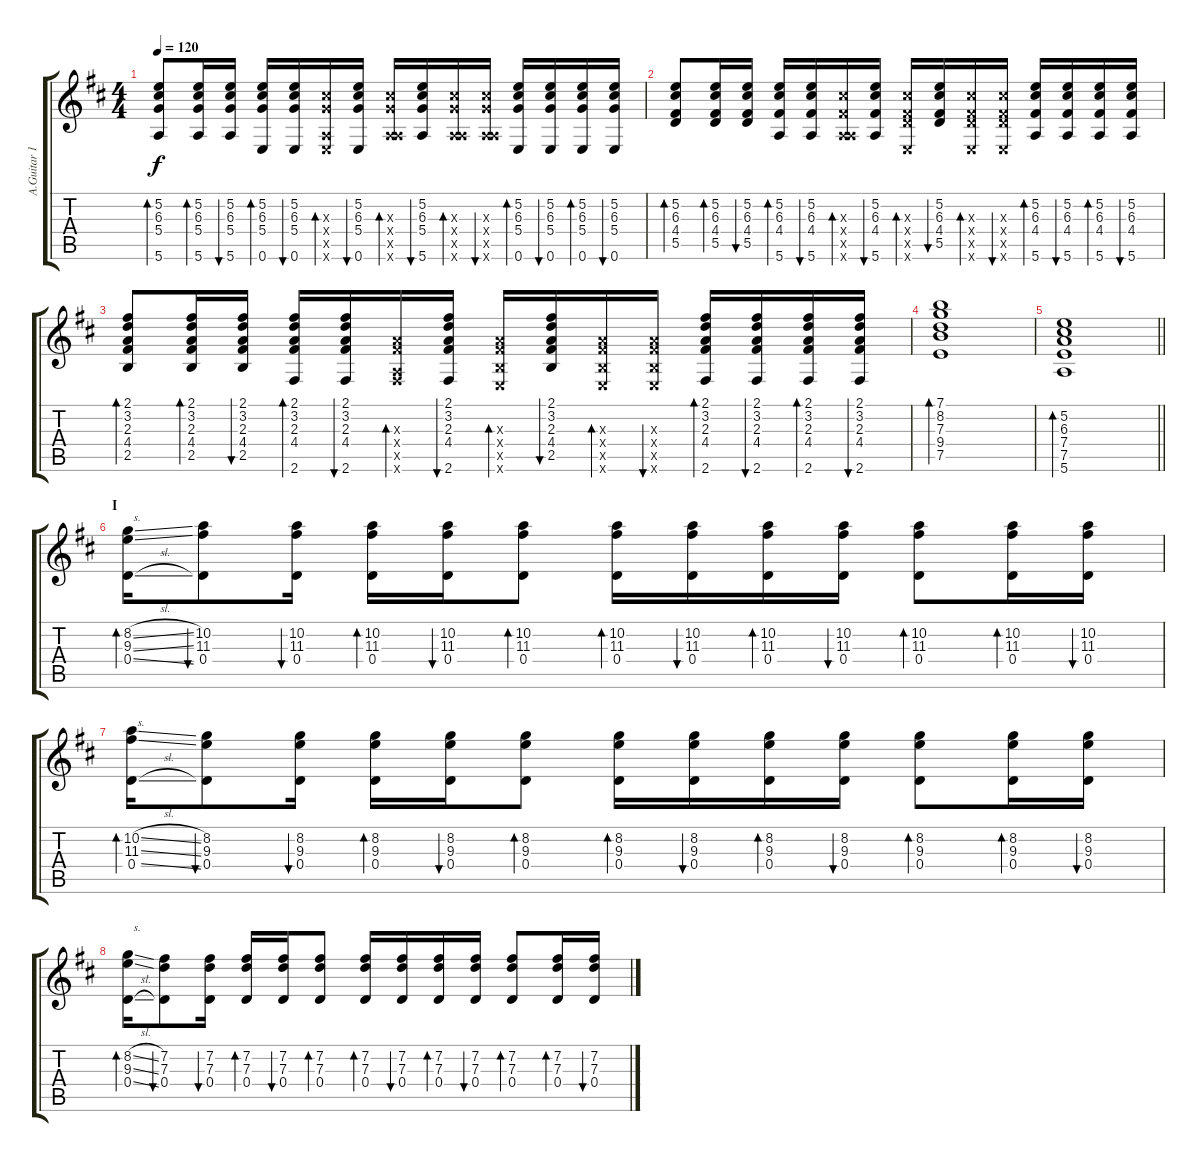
\track ("A.Guitar 1" "A.Guitar 1") {instrument acousticguitarsteel}
\staff {score tabs}
\tuning (E4 B3 G3 D3 A2 E2) {hide}
\ts (4 4)
\tempo 120
\clef g2
\ks d
(5.2 6.3 5.4 5.6).8{bd 30 dy f} (5.2 6.3 5.4 5.6).16{bd 30} (5.2 6.3 5.4 5.6).16{bu 30} (5.2 6.3 5.4 0.6).16{bd 30} (5.2 6.3 5.4 0.6).16{bu 30} (6.3{x} 5.4{x} 0.5{x} 0.6{x}).16{bd 30} (5.2 6.3 5.4 0.6).16{bu 30} (6.3{x} 5.4{x} 0.5{x} 5.6{x}).16{bd 30} (5.2 6.3 5.4 5.6).16{bu 30} (6.3{x} 5.4{x} 0.5{x} 5.6{x}).16{bd 30} (6.3{x} 5.4{x} 0.5{x} 5.6{x}).16{bu 30} (5.2 6.3 5.4 0.6).16{bd 30} (5.2 6.3 5.4 0.6).16{bu 30} (5.2 6.3 5.4 0.6).16{bd 30} (5.2 6.3 5.4 0.6).16{bu 30} |
(5.2 6.3 4.4 5.5).8{bd 30} (5.2 6.3 4.4 5.5).16{bd 30} (5.2 6.3 4.4 5.5).16{bu 30} (5.2 6.3 4.4 5.6).16{bd 30} (5.2 6.3 4.4 5.6).16{bu 30} (6.3{x} 4.4{x} 0.5{x} 5.6{x}).16{bd 30} (5.2 6.3 4.4 5.6).16{bu 30} (6.3{x} 4.4{x} 5.5{x} 0.6{x}).16{bd 30} (5.2 6.3 4.4 5.5).16{bu 30} (6.3{x} 4.4{x} 5.5{x} 0.6{x}).16{bd 30} (6.3{x} 4.4{x} 5.5{x} 0.6{x}).16{bu 30} (5.2 6.3 4.4 5.6).16{bd 30} (5.2 6.3 4.4 5.6).16{bu 30} (5.2 6.3 4.4 5.6).16{bd 30} (5.2 6.3 4.4 5.6).16{bu 30} |
(2.1 3.2 2.3 4.4 2.5).8{bd 30} (2.1 3.2 2.3 4.4 2.5).16{bd 30} (2.1 3.2 2.3 4.4 2.5).16{bu 30} (2.1 3.2 2.3 4.4 2.6).16{bd 30} (2.1 3.2 2.3 4.4 2.6).16{bu 30} (2.3{x} 4.4{x} 0.5{x} 2.6{x}).16{bd 30} (2.1 3.2 2.3 4.4 2.6).16{bu 30} (2.3{x} 4.4{x} 2.5{x} 0.6{x}).16{bd 30} (2.1 3.2 2.3 4.4 2.5).16{bu 30} (2.3{x} 4.4{x} 2.5{x} 0.6{x}).16{bd 30} (2.3{x} 4.4{x} 2.5{x} 0.6{x}).16{bu 30} (2.1 3.2 2.3 4.4 2.6).16{bd 30} (2.1 3.2 2.3 4.4 2.6).16{bu 30} (2.1 3.2 2.3 4.4 2.6).16{bd 30} (2.1 3.2 2.3 4.4 2.6).16{bu 30} |
(7.1 8.2 7.3 9.4 7.5).1{bd 60} |
\barLineRight lightlight
(5.2 6.3 7.4 7.5 5.6).1{bd 60} |
\section ("" "I")
(8.2{sl} 9.3{sl} 0.4{sl}).16{bd 30 txt "  s." instrument acousticguitarnylon} (10.2 11.3 0.4).8{bu 30} (10.2 11.3 0.4).16{bu 30} (10.2 11.3 0.4).16{bd 30} (10.2 11.3 0.4).16{bu 30} (10.2 11.3 0.4).8{bd 30} (10.2 11.3 0.4).16{bd 30} (10.2 11.3 0.4).16{bu 30} (10.2 11.3 0.4).16{bd 30} (10.2 11.3 0.4).16{bu 30} (10.2 11.3 0.4).8{bd 30} (10.2 11.3 0.4).16{bd 30} (10.2 11.3 0.4).16{bu 30} |
(10.2{sl} 11.3{sl} 0.4{sl}).16{bd 30 txt "  s."} (8.2 9.3 0.4).8{bu 30} (8.2 9.3 0.4).16{bu 30} (8.2 9.3 0.4).16{bd 30} (8.2 9.3 0.4).16{bu 30} (8.2 9.3 0.4).8{bd 30} (8.2 9.3 0.4).16{bd 30} (8.2 9.3 0.4).16{bu 30} (8.2 9.3 0.4).16{bd 30} (8.2 9.3 0.4).16{bu 30} (8.2 9.3 0.4).8{bd 30} (8.2 9.3 0.4).16{bd 30} (8.2 9.3 0.4).16{bu 30} |
(8.2{sl} 9.3{sl} 0.4{sl}).16{bd 30 txt "  s."} (7.2 7.3 0.4).8{bu 30} (7.2 7.3 0.4).16{bu 30} (7.2 7.3 0.4).16{bd 30} (7.2 7.3 0.4).16{bu 30} (7.2 7.3 0.4).8{bd 30} (7.2 7.3 0.4).16{bd 30} (7.2 7.3 0.4).16{bu 30} (7.2 7.3 0.4).16{bd 30} (7.2 7.3 0.4).16{bu 30} (7.2 7.3 0.4).8{bd 30} (7.2 7.3 0.4).16{bd 30} (7.2 7.3 0.4).16{bu 30}
